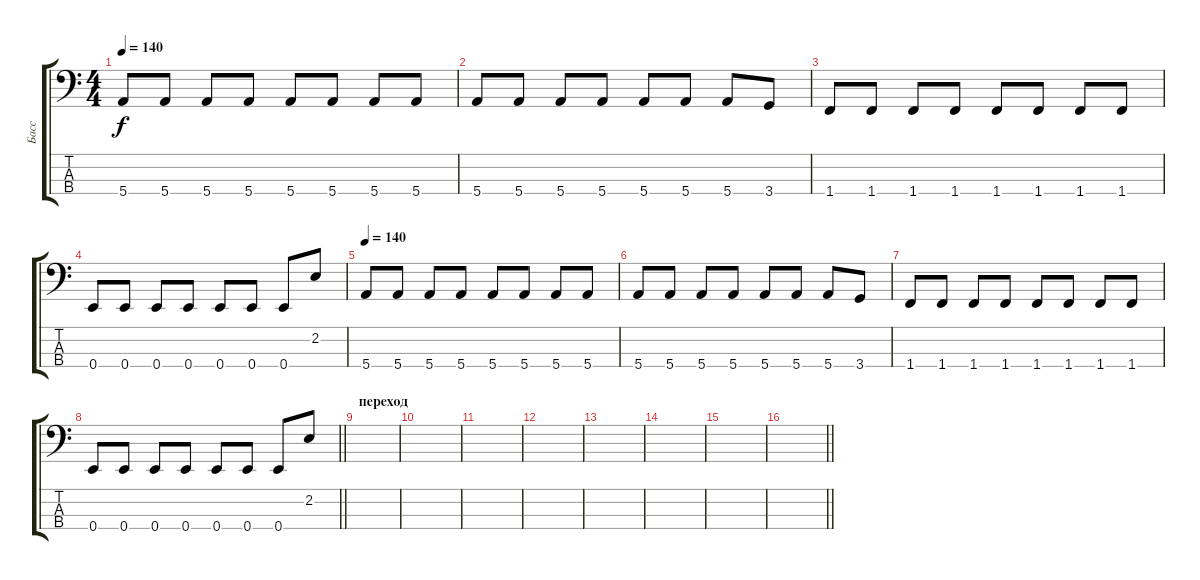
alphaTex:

\track ("Басс" "Басс") {instrument electricbassfinger}
\staff {score tabs}
\tuning (G2 D2 A1 E1) {hide}
\ts (4 4)
\tempo 140
\clef f4
\ks c
5.4.8{dy f} 5.4.8 5.4.8 5.4.8 5.4.8 5.4.8 5.4.8 5.4.8 |
5.4.8 5.4.8 5.4.8 5.4.8 5.4.8 5.4.8 5.4.8 3.4.8 |
1.4.8 1.4.8 1.4.8 1.4.8 1.4.8 1.4.8 1.4.8 1.4.8 |
0.4.8 0.4.8 0.4.8 0.4.8 0.4.8 0.4.8 0.4.8 2.2.8 |
\tempo 140
5.4.8 5.4.8 5.4.8 5.4.8 5.4.8 5.4.8 5.4.8 5.4.8 |
5.4.8 5.4.8 5.4.8 5.4.8 5.4.8 5.4.8 5.4.8 3.4.8 |
1.4.8 1.4.8 1.4.8 1.4.8 1.4.8 1.4.8 1.4.8 1.4.8 |
\barLineRight lightlight
0.4.8 0.4.8 0.4.8 0.4.8 0.4.8 0.4.8 0.4.8 2.2.8 |
\section ("" "переход")
|
|
|
|
|
|
|
\barLineRight lightlight
